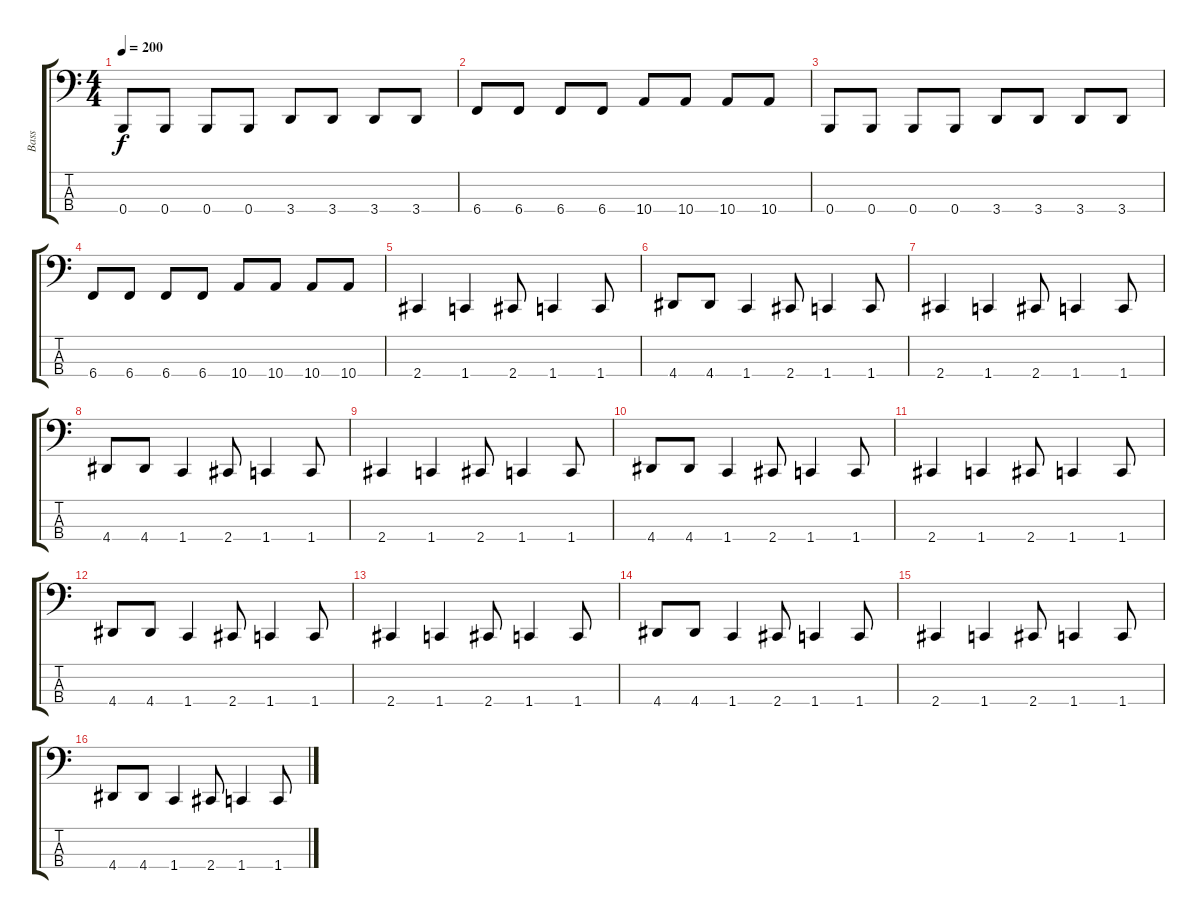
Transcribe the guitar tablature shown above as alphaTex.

\track ("Bass" "Bass") {instrument electricbasspick}
\staff {score tabs}
\tuning (E2 B1 Gb1 B0) {hide}
\ts (4 4)
\tempo 200
\clef f4
\ks c
0.4.8{dy f} 0.4.8 0.4.8 0.4.8 3.4.8 3.4.8 3.4.8 3.4.8 |
6.4.8 6.4.8 6.4.8 6.4.8 10.4.8 10.4.8 10.4.8 10.4.8 |
0.4.8 0.4.8 0.4.8 0.4.8 3.4.8 3.4.8 3.4.8 3.4.8 |
6.4.8 6.4.8 6.4.8 6.4.8 10.4.8 10.4.8 10.4.8 10.4.8 |
2.4.4 1.4.4 2.4.8 1.4.4 1.4.8 |
4.4.8 4.4.8 1.4.4 2.4.8 1.4.4 1.4.8 |
2.4.4 1.4.4 2.4.8 1.4.4 1.4.8 |
4.4.8 4.4.8 1.4.4 2.4.8 1.4.4 1.4.8 |
2.4.4 1.4.4 2.4.8 1.4.4 1.4.8 |
4.4.8 4.4.8 1.4.4 2.4.8 1.4.4 1.4.8 |
2.4.4 1.4.4 2.4.8 1.4.4 1.4.8 |
4.4.8 4.4.8 1.4.4 2.4.8 1.4.4 1.4.8 |
2.4.4 1.4.4 2.4.8 1.4.4 1.4.8 |
4.4.8 4.4.8 1.4.4 2.4.8 1.4.4 1.4.8 |
2.4.4 1.4.4 2.4.8 1.4.4 1.4.8 |
4.4.8 4.4.8 1.4.4 2.4.8 1.4.4 1.4.8
